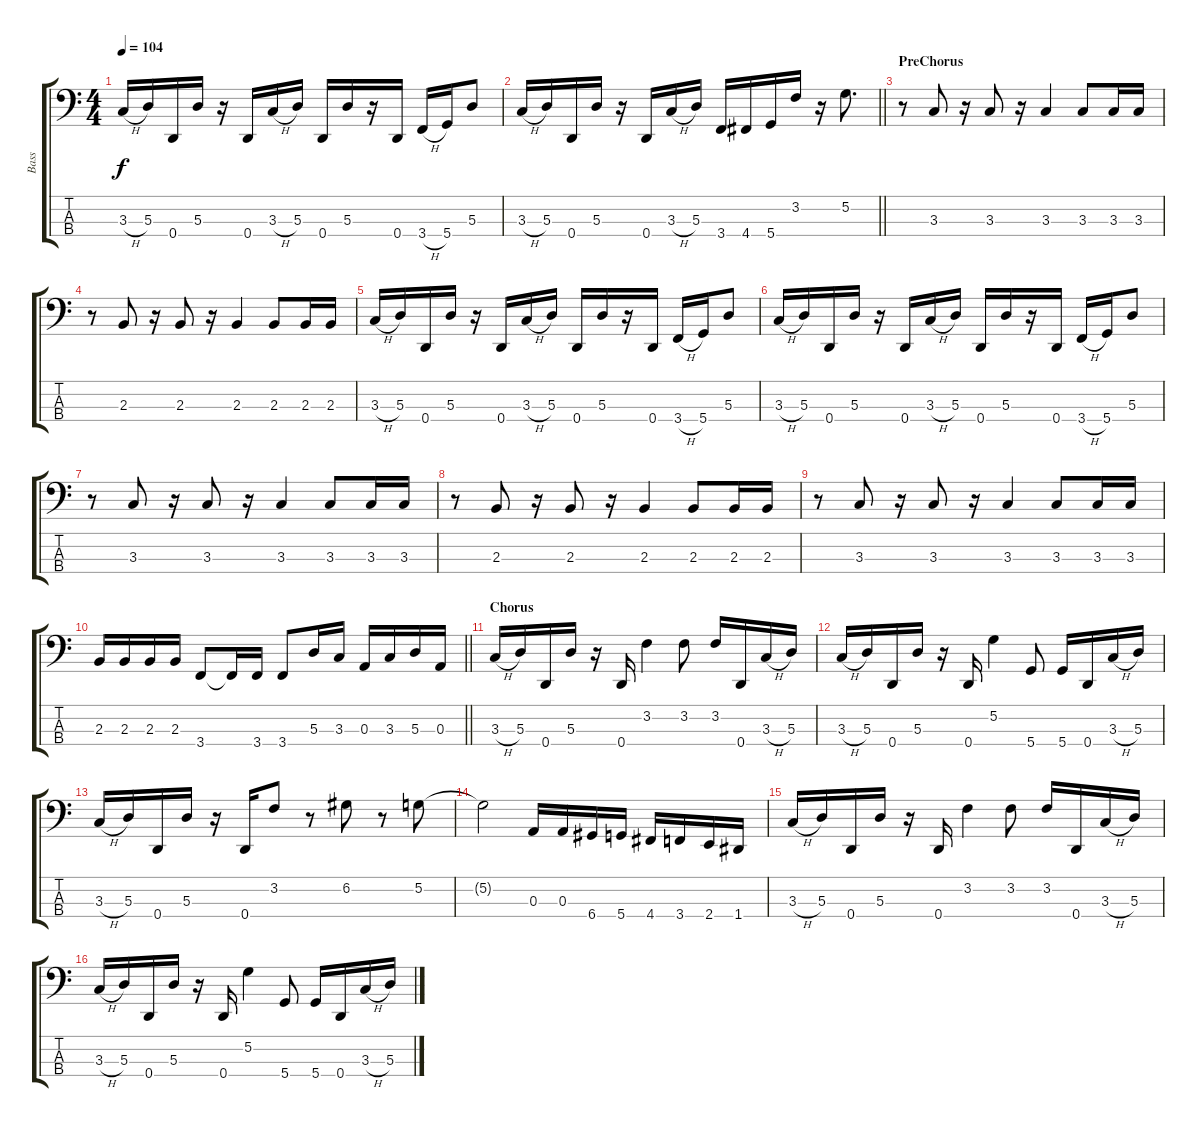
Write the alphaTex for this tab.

\track ("Bass" "Bass") {instrument electricbasspick}
\staff {score tabs}
\tuning (G2 D2 A1 D1) {hide}
\ts (4 4)
\tempo 104
\clef f4
\ks c
3.3{h}.16{dy f} 5.3.16 0.4.16 5.3.16 r.16 0.4.16 3.3{h}.16 5.3.16 0.4.16 5.3.16 r.16 0.4.16 3.4{h}.16 5.4.16 5.3.8 |
\barLineRight lightlight
3.3{h}.16 5.3.16 0.4.16 5.3.16 r.16 0.4.16 3.3{h}.16 5.3.16 3.4.16 4.4.16 5.4.16 3.2.16 r.16 5.2.8{d} |
\section ("" "PreChorus")
r.8 3.3.8 r.16 3.3.8 r.16 3.3.4 3.3.8 3.3.16 3.3.16 |
r.8 2.3.8 r.16 2.3.8 r.16 2.3.4 2.3.8 2.3.16 2.3.16 |
3.3{h}.16 5.3.16 0.4.16 5.3.16 r.16 0.4.16 3.3{h}.16 5.3.16 0.4.16 5.3.16 r.16 0.4.16 3.4{h}.16 5.4.16 5.3.8 |
3.3{h}.16 5.3.16 0.4.16 5.3.16 r.16 0.4.16 3.3{h}.16 5.3.16 0.4.16 5.3.16 r.16 0.4.16 3.4{h}.16 5.4.16 5.3.8 |
r.8 3.3.8 r.16 3.3.8 r.16 3.3.4 3.3.8 3.3.16 3.3.16 |
r.8 2.3.8 r.16 2.3.8 r.16 2.3.4 2.3.8 2.3.16 2.3.16 |
r.8 3.3.8 r.16 3.3.8 r.16 3.3.4 3.3.8 3.3.16 3.3.16 |
\barLineRight lightlight
2.3.16 2.3.16 2.3.16 2.3.16 3.4.8 3.4{t}.16 3.4.16 3.4.8 5.3.16 3.3.16 0.3.16 3.3.16 5.3.16 0.3.16 |
\section ("" "Chorus")
3.3{h}.16 5.3.16 0.4.16 5.3.16 r.16 0.4.16 3.2.4 3.2.8 3.2.16 0.4.16 3.3{h}.16 5.3.16 |
3.3{h}.16 5.3.16 0.4.16 5.3.16 r.16 0.4.16 5.2.4 5.4.8 5.4.16 0.4.16 3.3{h}.16 5.3.16 |
3.3{h}.16 5.3.16 0.4.16 5.3.16 r.16 0.4.16 3.2.8 r.8 6.2.8 r.8 5.2.8 |
5.2{t}.2 0.3.16 0.3.16 6.4.16 5.4.16 4.4.16 3.4.16 2.4.16 1.4.16 |
3.3{h}.16 5.3.16 0.4.16 5.3.16 r.16 0.4.16 3.2.4 3.2.8 3.2.16 0.4.16 3.3{h}.16 5.3.16 |
3.3{h}.16 5.3.16 0.4.16 5.3.16 r.16 0.4.16 5.2.4 5.4.8 5.4.16 0.4.16 3.3{h}.16 5.3.16
